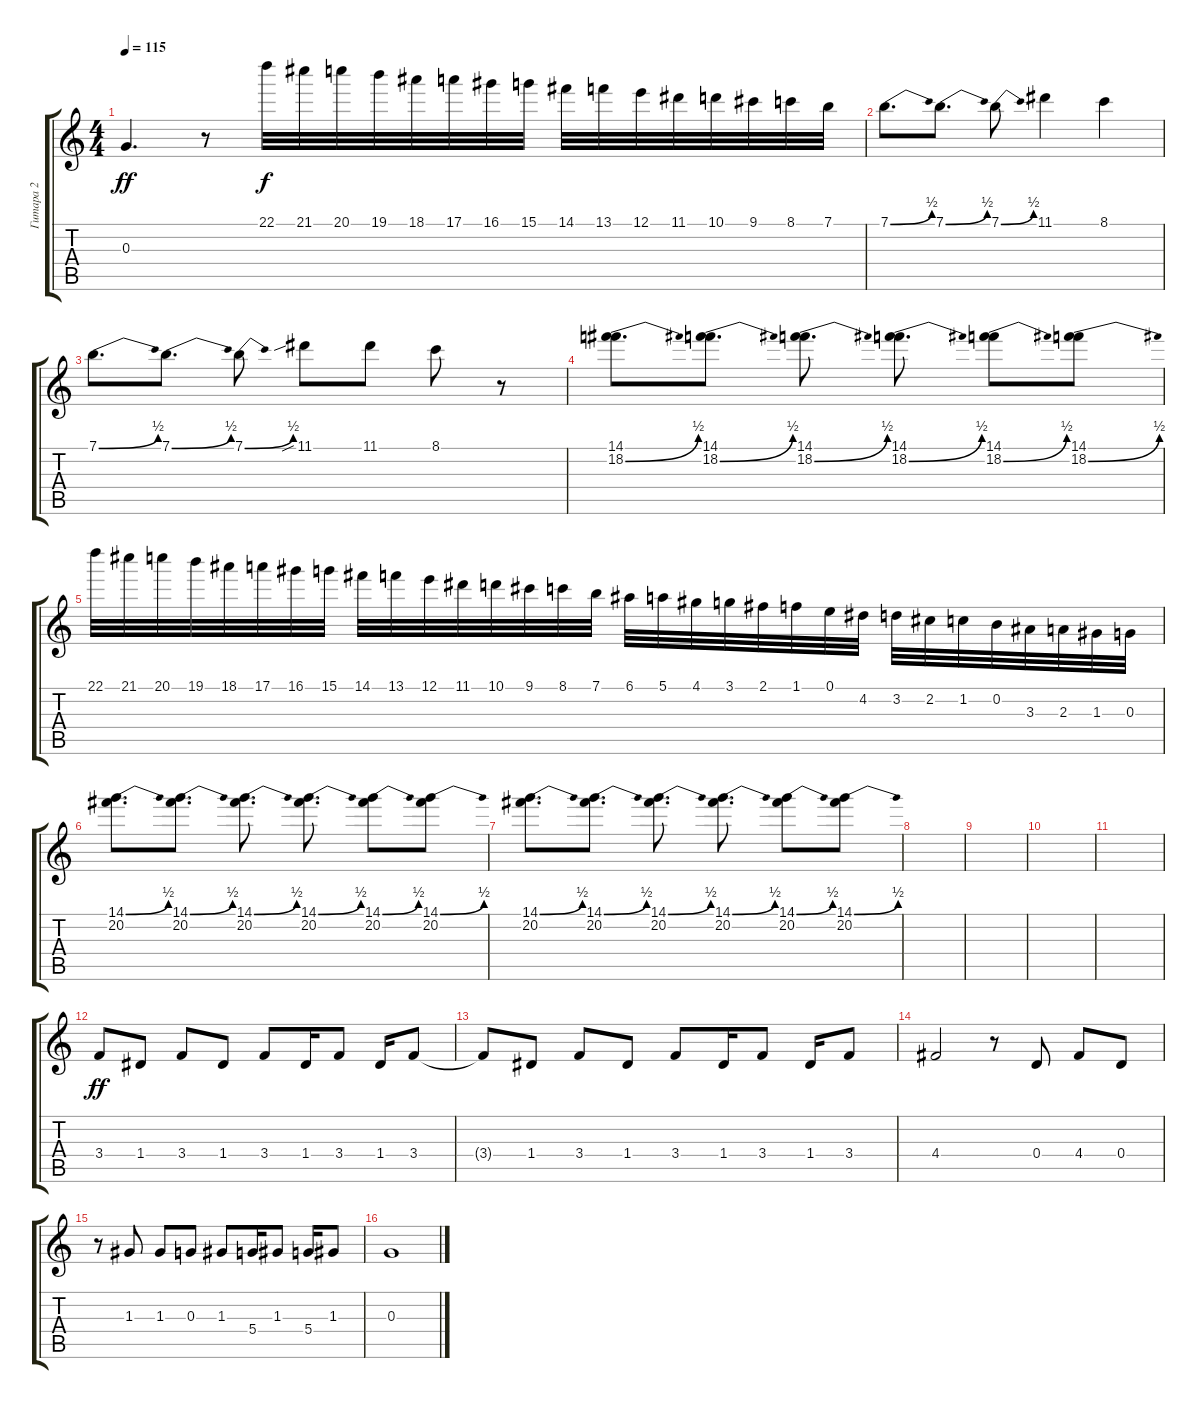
\track ("Гитара 2" "Гитара 2") {instrument distortionguitar}
\staff {score tabs}
\tuning (E4 B3 G3 D3 A2 E2) {hide}
\ts (4 4)
\tempo 115
\clef g2
\ks c
0.3{t}.4{d dy ff} r.8{instrument distortionguitar} 22.1.32{dy f} 21.1.32 20.1.32 19.1.32 18.1.32 17.1.32 16.1.32 15.1.32 14.1.32 13.1.32 12.1.32 11.1.32 10.1.32 9.1.32 8.1.32 7.1.32 |
7.1{be (bend 0 0 60 2)}.8{d volume 13} 7.1{be (bend 0 0 60 2)}.8{d} 7.1{be (bend 0 0 60 2)}.8 11.1.4 8.1.4 |
7.1{be (bend 0 0 60 2)}.8{d volume 15} 7.1{be (bend 0 0 60 2)}.8{d} 7.1{be (bend 0 0 60 2)}.8 11.1{sib}.8 11.1.8 8.1.8 r.8 |
(14.1 18.2{be (bend 0 0 60 2)}).8{d volume 13} (14.1 18.2{be (bend 0 0 60 2)}).8{d} (14.1 18.2{be (bend 0 0 60 2)}).8{d} (14.1 18.2{be (bend 0 0 60 2)}).8{d} (14.1 18.2{be (bend 0 0 60 2)}).8 (14.1 18.2{be (bend 0 0 60 2)}).8 |
22.1.32{volume 15} 21.1.32 20.1.32 19.1.32 18.1.32 17.1.32 16.1.32 15.1.32 14.1.32 13.1.32 12.1.32 11.1.32 10.1.32 9.1.32 8.1.32 7.1.32 6.1.32 5.1.32 4.1.32 3.1.32 2.1.32 1.1.32 0.1.32 4.2.32 3.2.32 2.2.32 1.2.32 0.2.32 3.3.32 2.3.32 1.3.32 0.3.32 |
(14.1{be (bend 0 0 60 2)} 20.2).8{d volume 13} (14.1{be (bend 0 0 60 2)} 20.2).8{d} (14.1{be (bend 0 0 60 2)} 20.2).8{d} (14.1{be (bend 0 0 60 2)} 20.2).8{d} (14.1{be (bend 0 0 60 2)} 20.2).8 (14.1{be (bend 0 0 60 2)} 20.2).8 |
(14.1{be (bend 0 0 60 2)} 20.2).8{d} (14.1{be (bend 0 0 60 2)} 20.2).8{d} (14.1{be (bend 0 0 60 2)} 20.2).8{d} (14.1{be (bend 0 0 60 2)} 20.2).8{d} (14.1{be (bend 0 0 60 2)} 20.2).8{volume 15} (14.1{be (bend 0 0 60 2)} 20.2).8 |
|
|
|
|
3.4.8{dy ff instrument electricguitarjazz} 1.4.8 3.4.8 1.4.8 3.4.8 1.4.16 3.4.8 1.4.16 3.4.8 |
3.4{t}.8 1.4.8 3.4.8 1.4.8 3.4.8 1.4.16 3.4.8 1.4.16 3.4.8 |
4.4.2 r.8 0.4.8 4.4.8 0.4.8 |
r.8 1.3.8 1.3.8 0.3.8 1.3.8 5.4.16 1.3.8 5.4.16 1.3.8 |
0.3.1
